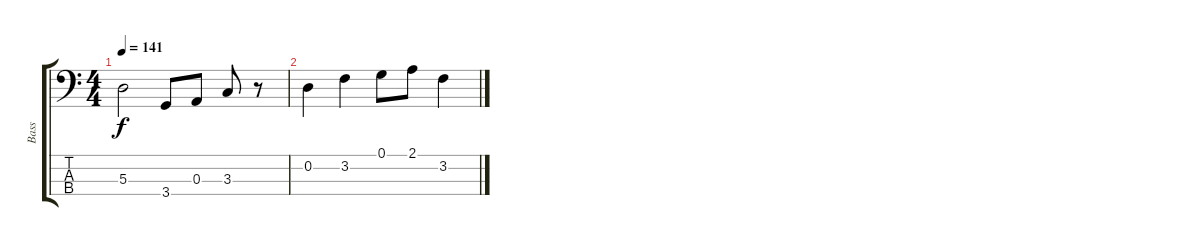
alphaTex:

\track ("Bass" "Bass") {instrument electricbassfinger}
\staff {score tabs}
\tuning (G2 D2 A1 E1) {hide}
\ts (4 4)
\tempo 141
\clef f4
\ks c
5.3.2{dy f} 3.4.8 0.3.8 3.3.8 r.8 |
0.2.4 3.2.4 0.1.8 2.1.8 3.2.4
